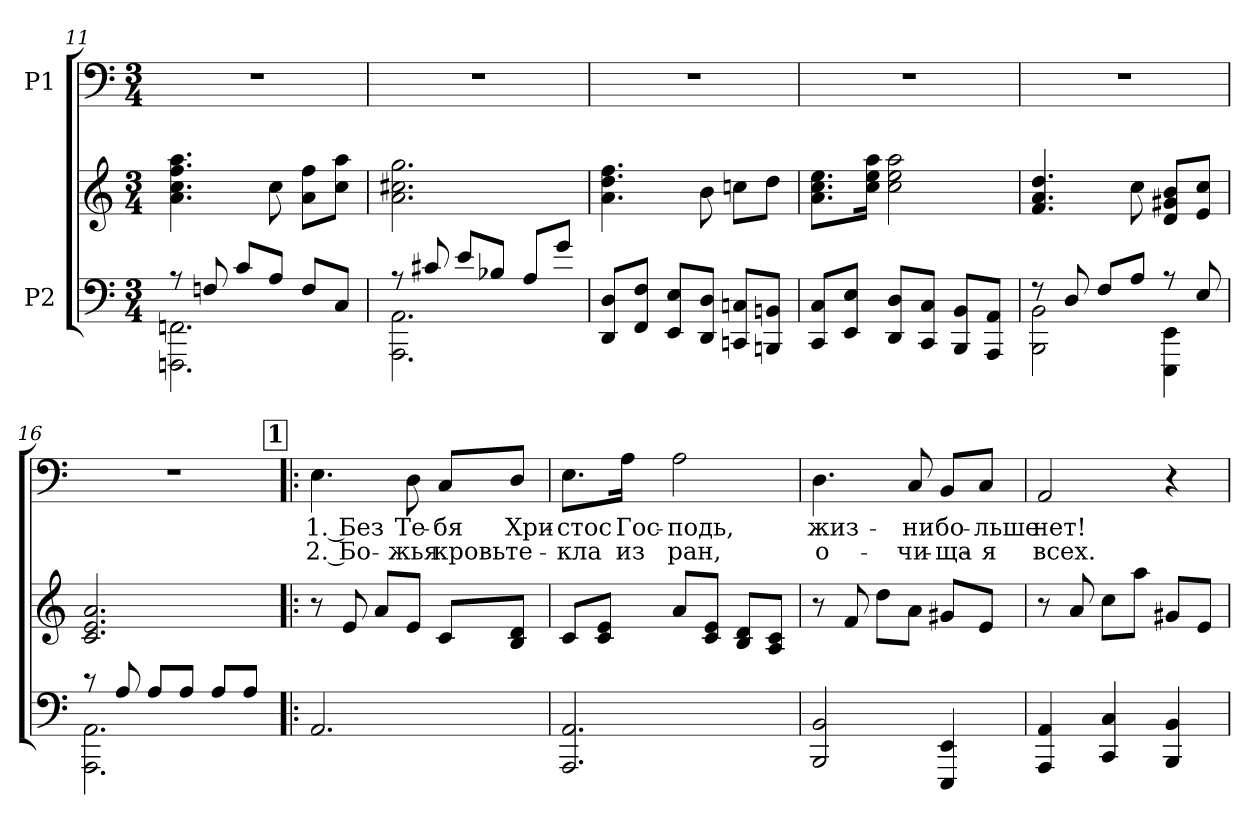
**kern	**kern	**kern	**text	**text
*part2	*part2	*part1	*part1	*part1
*staff3	*staff2	*staff1	*staff1	*staff1
*I"P2	*	*I"P1	*	*
!!LO:LB:g=z
*clefF4	*clefG2	*clefF4	*	*
*k[]	*k[]	*k[]	*	*
*a:	*a:	*a:	*	*
*M3/4	*M3/4	*M3/4	*	*
=11	=11	=11	=11	=11
*^	*	*	*	*
!	!	!	!LO:N:vis=1	!	!
8r	2.FFFni\ 2.FFni	4.ai\ 4.cci 4.ffi 4.aai	2.r	.	.
8Fni/	.	.	.	.	.
8ci/L	.	.	.	.	.
8Ai/J	.	8cci\	.	.	.
8Fi/L	.	8ai\ 8ffiL	.	.	.
8Ci/J	.	8cci\ 8aaiJ	.	.	.
=12	=12	=12	=12	=12	=12
!	!	!	!LO:N:vis=1	!	!
8r	2.AAAi\ 2.AAi	2.ai\ 2.cc#Xi 2.ggi	2.r	.	.
8c#Xi/	.	.	.	.	.
8ei/L	.	.	.	.	.
8B-Xi/J	.	.	.	.	.
8Ai/L	.	.	.	.	.
8gi/J	.	.	.	.	.
*v	*v	*	*	*	*
=13	=13	=13	=13	=13
!	!	!LO:N:vis=1	!	!
8DDi/ 8DiL	4.ai\ 4.ddi 4.ffi	2.r	.	.
8FFi/ 8FiJ	.	.	.	.
8EEi/ 8EiL	.	.	.	.
8DDi/ 8DiJ	8bi\	.	.	.
8CCni/ 8CniL	8ccni\L	.	.	.
8BBBni/ 8BBniJ	8ddi\J	.	.	.
=14	=14	=14	=14	=14
!	!	!LO:N:vis=1	!	!
8CCi/ 8CiL	8.ai\ 8.cci 8.eeiL	2.r	.	.
8EEi/ 8EiJ	.	.	.	.
.	16cci\ 16eei 16aaiJk	.	.	.
8DDi/ 8DiL	2cci\ 2eei 2aai	.	.	.
8CCi/ 8CiJ	.	.	.	.
8BBBi/ 8BBiL	.	.	.	.
8AAAi/ 8AAiJ	.	.	.	.
=15	=15	=15	=15	=15
*^	*	*	*	*
!	!	!	!LO:N:vis=1	!	!
8r	2BBBi\ 2BBi	4.fi/ 4.ai 4.ddi	2.r	.	.
8Di/	.	.	.	.	.
8Fi/L	.	.	.	.	.
8Ai/J	.	8cci\	.	.	.
8r	4EEEi\ 4EEi	8di/ 8g#Xi 8biL	.	.	.
8Ei/	.	8ei/ 8cciJ	.	.	.
!!LO:LB:g=z
=16	=16	=16	=16	=16	=16
!	!	!	!LO:N:vis=1	!	!
8r	2.AAAi\ 2.AAi	2.ci/ 2.ei 2.ai	2.r	.	.
8Ai/	.	.	.	.	.
8Ai/L	.	.	.	.	.
8Ai/J	.	.	.	.	.
8Ai/L	.	.	.	.	.
8Ai/J	.	.	.	.	.
*v	*v	*	*	*	*
!!LO:REH:place=s1:color=#000000:enc=box:fs=11.9365:t=1
=17!|:	=17!|:	=17!|:	=17!|:	=17!|:
!	!	!	!LO:LY:b:color=#000000	!LO:LY:b:color=#000000
2.AAi/	8r	4.Ei\	1. Без	2. Бо-
.	8ei/	.	.	.
.	8ai/L	.	.	.
!	!	!	!LO:LY:b:color=#000000	!LO:LY:b:color=#000000
.	8ei/J	8Di\	Те-	-жья
!	!	!	!LO:LY:b:color=#000000	!LO:LY:b:color=#000000
.	8ci/L	8Ci/L	-бя	кровь
!	!	!	!LO:LY:b:color=#000000	!LO:LY:b:color=#000000
.	8Bi/ 8diJ	8Di/J	Хри-	те-
=18	=18	=18	=18	=18
!	!	!	!LO:LY:b:color=#000000	!LO:LY:b:color=#000000
2.AAAi/ 2.AAi	8ci/L	8.Ei\L	-стос	-кла
.	8ci/ 8eiJ	.	.	.
!	!	!	!LO:LY:b:color=#000000	!LO:LY:b:color=#000000
.	.	16Ai\Jk	Гос-	из
!	!	!	!LO:LY:b:color=#000000	!LO:LY:b:color=#000000
.	8ai/L	2Ai\	-подь,	ран,
.	8ci/ 8eiJ	.	.	.
.	8Bi/ 8diL	.	.	.
.	8Ai/ 8ciJ	.	.	.
=19	=19	=19	=19	=19
!	!	!	!LO:LY:b:color=#000000	!LO:LY:b:color=#000000
2BBBi/ 2BBi	8r	4.Di\	жиз-	о-
.	8fi/	.	.	.
.	8ddi\L	.	.	.
!	!	!	!LO:LY:b:color=#000000	!LO:LY:b:color=#000000
.	8ai\J	8Ci/	-ни	-чи-
!	!	!	!LO:LY:b:color=#000000	!LO:LY:b:color=#000000
4EEEi/ 4EEi	8g#Xi/L	8BBi/L	бо-	-ща-
!	!	!	!LO:LY:b:color=#000000	!LO:LY:b:color=#000000
.	8ei/J	8Ci/J	-льше	-я
=20	=20	=20	=20	=20
!	!	!	!LO:LY:b:color=#000000	!LO:LY:b:color=#000000
4AAAi/ 4AAi	8r	2AAi/	нет!	всех.
.	8ai/	.	.	.
4CCi/ 4Ci	8cci\L	.	.	.
.	8aai\J	.	.	.
4BBBi/ 4BBi	8g#Xi/L	4r	.	.
.	8ei/J	.	.	.
=	=	=	=	=
*-	*-	*-	*-	*-
